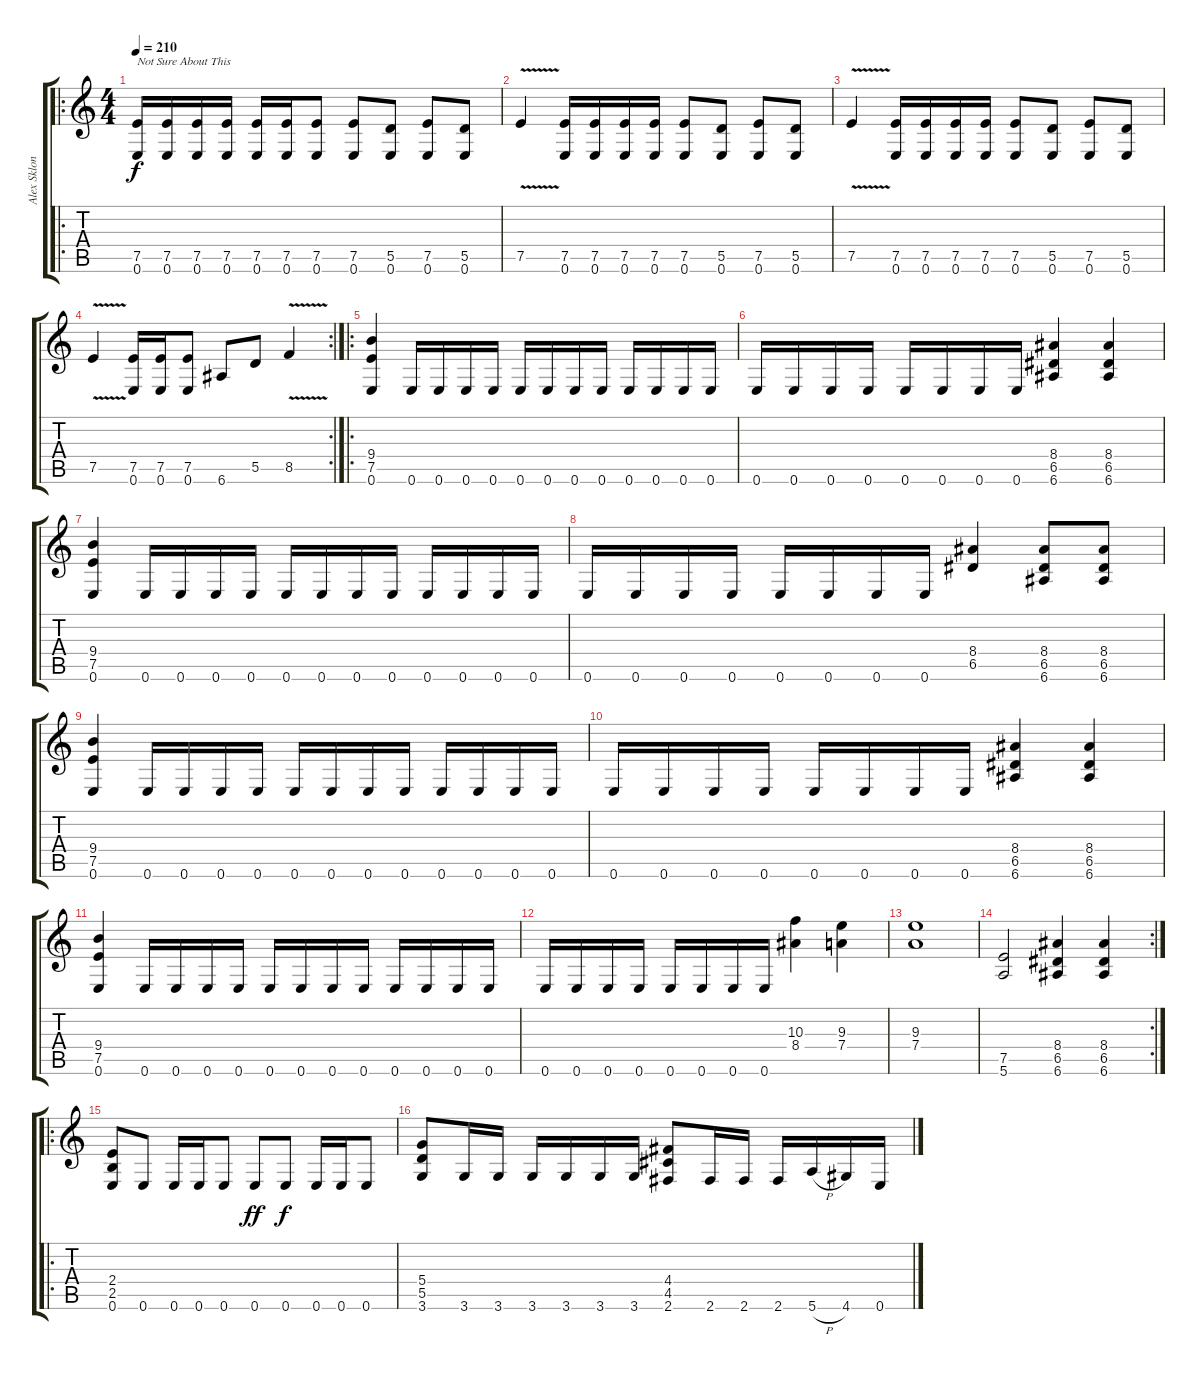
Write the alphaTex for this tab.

\track ("Alex Sklonic" "Alex Sklon") {instrument distortionguitar}
\staff {score tabs}
\tuning (E4 B3 G3 D3 A2 E2) {hide}
\ro
\ts (4 4)
\tempo 210
\clef g2
\ks c
(7.5 0.6).16{txt "Not Sure About This" dy f} (7.5 0.6).16 (7.5 0.6).16 (7.5 0.6).16 (7.5 0.6).16 (7.5 0.6).16 (7.5 0.6).8 (7.5 0.6).8 (5.5 0.6).8 (7.5 0.6).8 (5.5 0.6).8 |
7.5{v}.4 (7.5 0.6).16 (7.5 0.6).16 (7.5 0.6).16 (7.5 0.6).16 (7.5 0.6).8 (5.5 0.6).8 (7.5 0.6).8 (5.5 0.6).8 |
7.5{v}.4 (7.5 0.6).16 (7.5 0.6).16 (7.5 0.6).16 (7.5 0.6).16 (7.5 0.6).8 (5.5 0.6).8 (7.5 0.6).8 (5.5 0.6).8 |
\rc 2
7.5{v}.4 (7.5 0.6).16 (7.5 0.6).16 (7.5 0.6).8 6.6.8 5.5.8 8.5{v}.4 |
\ro
(9.4 7.5 0.6).4 0.6.16 0.6.16 0.6.16 0.6.16 0.6.16 0.6.16 0.6.16 0.6.16 0.6.16 0.6.16 0.6.16 0.6.16 |
0.6.16 0.6.16 0.6.16 0.6.16 0.6.16 0.6.16 0.6.16 0.6.16 (8.4 6.5 6.6).4 (8.4 6.5 6.6).4 |
(9.4 7.5 0.6).4 0.6.16 0.6.16 0.6.16 0.6.16 0.6.16 0.6.16 0.6.16 0.6.16 0.6.16 0.6.16 0.6.16 0.6.16 |
0.6.16 0.6.16 0.6.16 0.6.16 0.6.16 0.6.16 0.6.16 0.6.16 (8.4 6.5).4 (8.4 6.5 6.6).8 (8.4 6.5 6.6).8 |
(9.4 7.5 0.6).4 0.6.16 0.6.16 0.6.16 0.6.16 0.6.16 0.6.16 0.6.16 0.6.16 0.6.16 0.6.16 0.6.16 0.6.16 |
0.6.16 0.6.16 0.6.16 0.6.16 0.6.16 0.6.16 0.6.16 0.6.16 (8.4 6.5 6.6).4 (8.4 6.5 6.6).4 |
(9.4 7.5 0.6).4 0.6.16 0.6.16 0.6.16 0.6.16 0.6.16 0.6.16 0.6.16 0.6.16 0.6.16 0.6.16 0.6.16 0.6.16 |
0.6.16 0.6.16 0.6.16 0.6.16 0.6.16 0.6.16 0.6.16 0.6.16 (10.3 8.4).4 (9.3 7.4).4 |
(9.3 7.4).1 |
\rc 2
(7.5 5.6).2 (8.4 6.5 6.6).4 (8.4 6.5 6.6).4 |
\ro
(2.4 2.5 0.6).8 0.6.8 0.6.16 0.6.16 0.6.8 0.6.8{dy ff} 0.6.8{dy f} 0.6.16 0.6.16 0.6.8 |
(5.4 5.5 3.6).8 3.6.16 3.6.16 3.6.16 3.6.16 3.6.16 3.6.16 (4.4 4.5 2.6).8 2.6.16 2.6.16 2.6.16 5.6{h}.16 4.6.16 0.6.16
